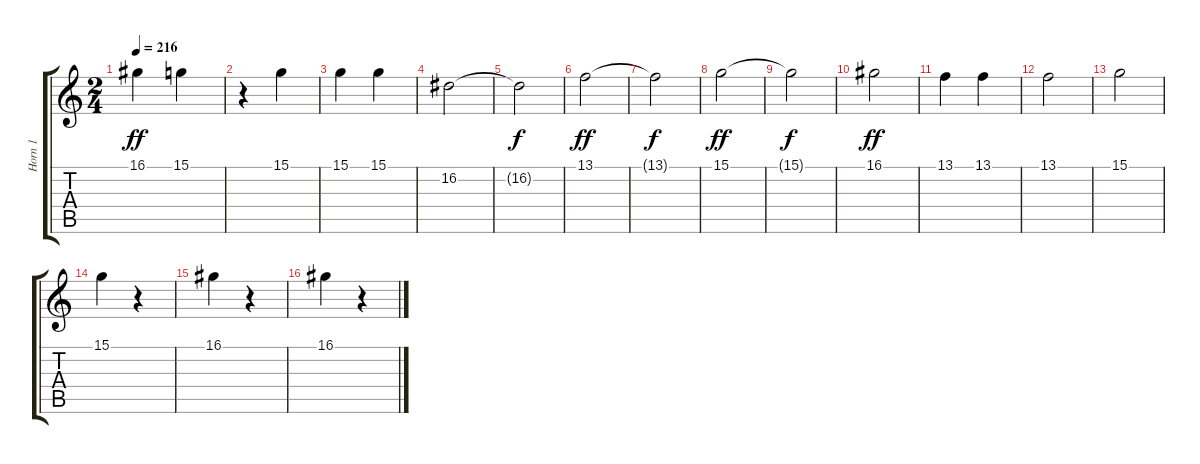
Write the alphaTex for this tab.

\track ("Horn 1" "Horn 1") {instrument frenchhorn}
\staff {score tabs}
\tuning (E4 B3 G3 D3 A2 E2) {hide}
\ts (2 4)
\tempo 216
\clef g2
\ks c
16.1.4{dy ff} 15.1.4 |
r.4 15.1.4 |
15.1.4 15.1.4 |
16.2.2 |
16.2{t}.2{dy f} |
13.1.2{dy ff} |
13.1{t}.2{dy f} |
15.1.2{dy ff} |
15.1{t}.2{dy f} |
16.1.2{dy ff} |
13.1.4 13.1.4 |
13.1.2 |
15.1.2 |
15.1.4 r.4 |
16.1.4 r.4 |
16.1.4 r.4
